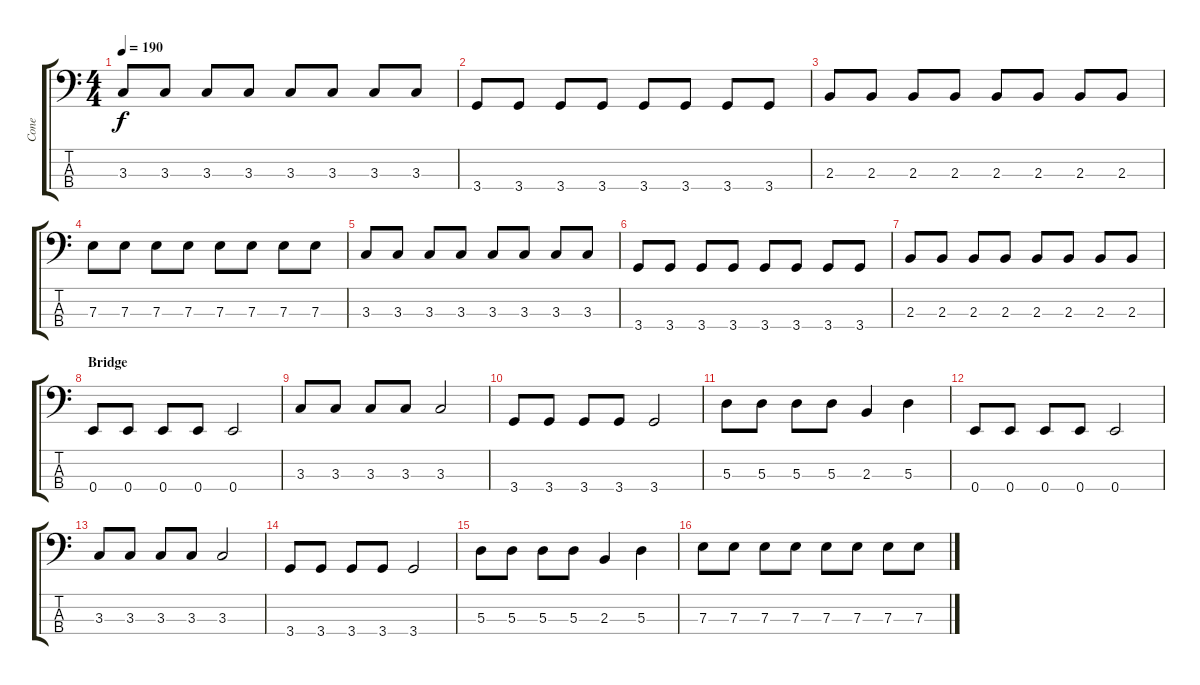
\track ("Cone" "Cone") {instrument electricbassfinger}
\staff {score tabs}
\tuning (G2 D2 A1 E1) {hide}
\ts (4 4)
\tempo 190
\clef f4
\ks c
3.3.8{dy f} 3.3.8 3.3.8 3.3.8 3.3.8 3.3.8 3.3.8 3.3.8 |
3.4.8 3.4.8 3.4.8 3.4.8 3.4.8 3.4.8 3.4.8 3.4.8 |
2.3.8 2.3.8 2.3.8 2.3.8 2.3.8 2.3.8 2.3.8 2.3.8 |
7.3.8 7.3.8 7.3.8 7.3.8 7.3.8 7.3.8 7.3.8 7.3.8 |
3.3.8 3.3.8 3.3.8 3.3.8 3.3.8 3.3.8 3.3.8 3.3.8 |
3.4.8 3.4.8 3.4.8 3.4.8 3.4.8 3.4.8 3.4.8 3.4.8 |
2.3.8 2.3.8 2.3.8 2.3.8 2.3.8 2.3.8 2.3.8 2.3.8 |
\section ("" "Bridge")
0.4.8 0.4.8 0.4.8 0.4.8 0.4.2 |
3.3.8 3.3.8 3.3.8 3.3.8 3.3.2 |
3.4.8 3.4.8 3.4.8 3.4.8 3.4.2 |
5.3.8 5.3.8 5.3.8 5.3.8 2.3.4 5.3.4 |
0.4.8 0.4.8 0.4.8 0.4.8 0.4.2 |
3.3.8 3.3.8 3.3.8 3.3.8 3.3.2 |
3.4.8 3.4.8 3.4.8 3.4.8 3.4.2 |
5.3.8 5.3.8 5.3.8 5.3.8 2.3.4 5.3.4 |
7.3.8 7.3.8 7.3.8 7.3.8 7.3.8 7.3.8 7.3.8 7.3.8
